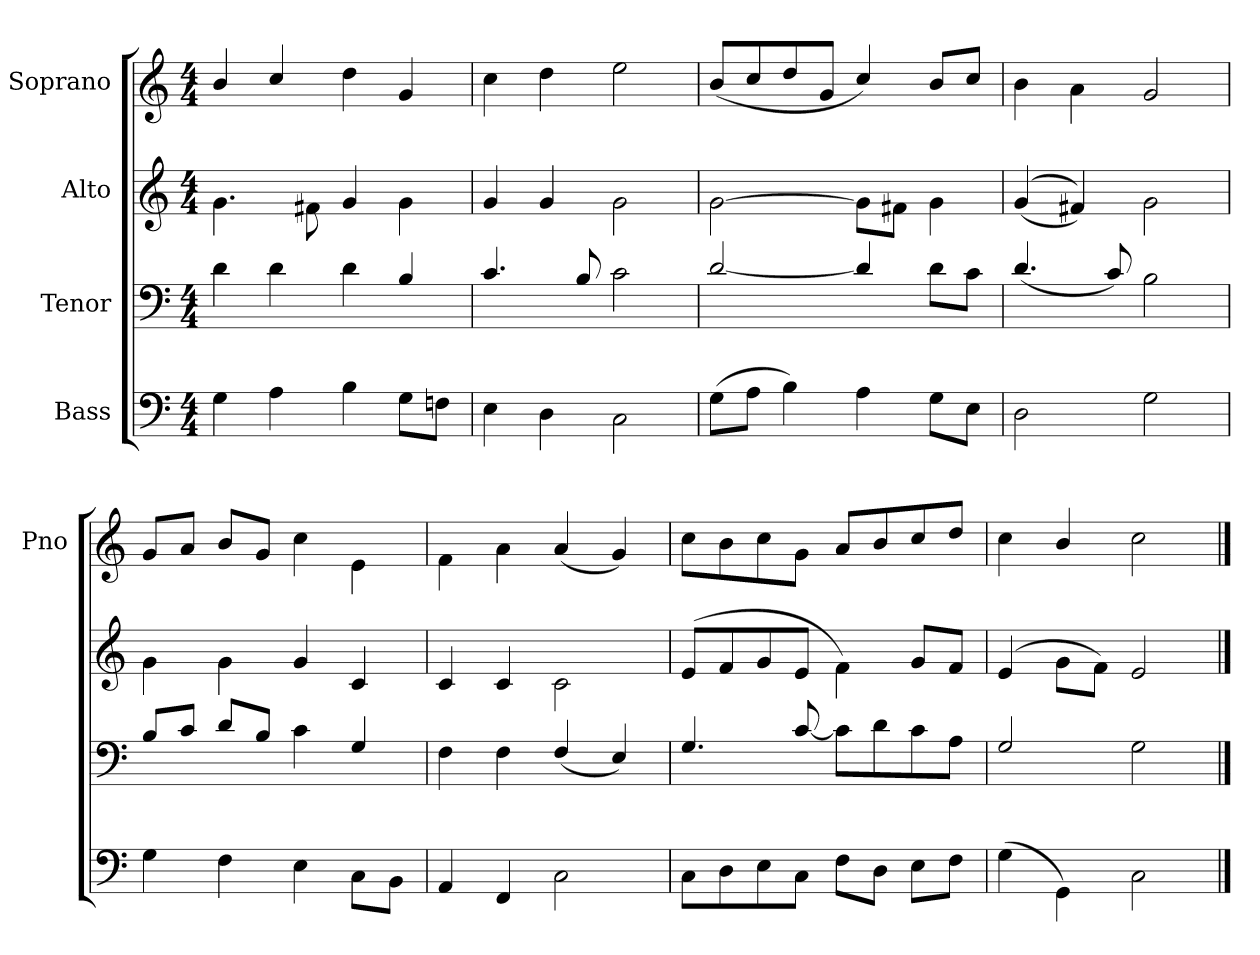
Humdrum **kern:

**kern	**kern	**kern	**kern
*part4	*part3	*part2	*part1
*staff4	*staff3	*staff2	*staff1
*I"Bass	*I"Tenor	*I"Alto	*I"Soprano
*	*	*	*I'Pno
*clefF4	*clefF4	*clefG2	*clefG2
*k[]	*k[]	*k[]	*k[]
*M4/4	*M4/4	*M4/4	*M4/4
=	=	=	=
4G\	4d\	4.g\	4b/
4A\	4d\	.	4cc/
.	.	8f#X\	.
4B\	4d\	4g/	4dd\
8G\L	4B/	4g\	4g/
8Fn\J	.	.	.
=	=	=	=
4E\	4.c/	4g/	4cc\
4D\	.	4g/	4dd\
.	8B/	.	.
2C\	2c\	2g\	2ee\
=	=	=	=
(<8G\L	[2d/	[2g\	(>8b/L
8A\J	.	.	8cc/
4B\)	.	.	8dd/
.	.	.	8g/J
4A\	4d/]	8g\L]	4cc/)
.	.	8f#X\J	.
8G\L	8d\L	4g\	8b/L
8E\J	8c\J	.	8cc/J
=	=	=	=
2D\	(>4.d/	(>(>4g/	4b\
.	.	4f#X/))	4a\
.	8c/)	.	.
2G\	2B\	2g\	2g/
=	=	=	=
4G\	8B/L	4g\	8g/L
.	8c/J	.	8a/J
4F\	8d/L	4g\	8b/L
.	8B/J	.	8g/J
4E\	4c\	4g/	4cc\
8C\L	4G/	4c/	4e\
8BB\J	.	.	.
=	=	=	=
4AA/	4F\	4c/	4f\
4FF/	4F\	4c/	4a\
2C\	(>4F/	2c\	(>4a/
.	4E/)	.	4g/)
=	=	=	=
8C\L	4.G/	(<8e/L	8cc\L
8D\	.	8f/	8b\
8E\	.	8g/	8cc\
8C\J	[8c/	8e/J	8g\J
8F\L	8c\L]	4f\)	8a/L
(8D\J	8d\	.	(8b/
8E\L	8c\	8g/L	8cc/
8F\J	8A\J	8f/J	8dd/J
=	=	=	=
(<4G\	2G/	(<4e/	4cc\
4GG\)	.	8g\L	(4b/
.	.	8f\J)	.
2C\	2G\	2e/	2cc\
==	==	==	==
*-	*-	*-	*-
